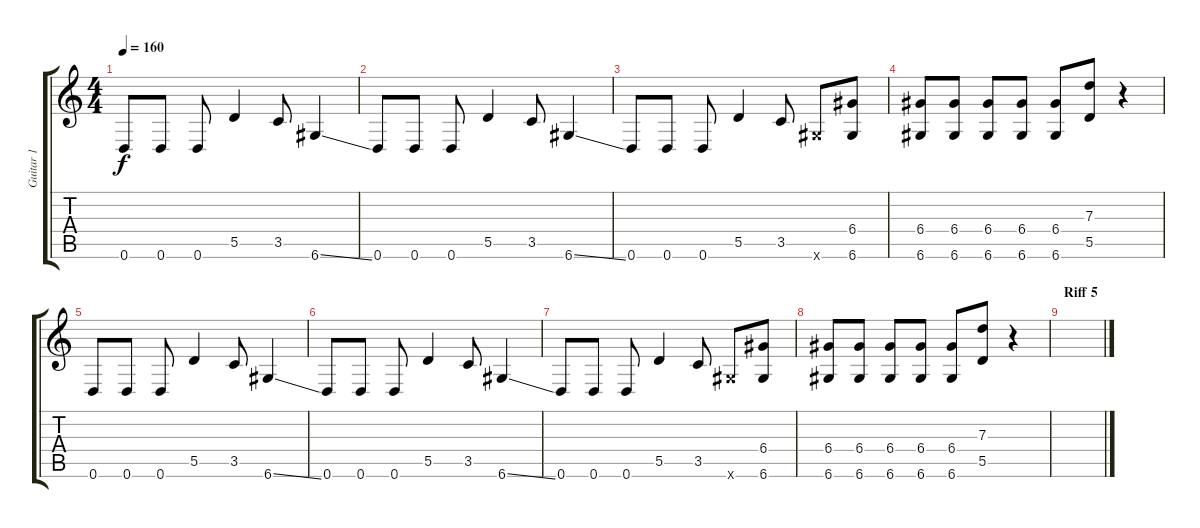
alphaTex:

\track ("Guitar 1" "Guitar 1") {instrument overdrivenguitar}
\staff {score tabs}
\tuning (E4 B3 G3 D3 A2 D2) {hide}
\ts (4 4)
\tempo 160
\clef g2
\ks c
0.6.8{dy f} 0.6.8 0.6.8 5.5.4 3.5.8 6.6{ss}.4 |
0.6.8 0.6.8 0.6.8 5.5.4 3.5.8 6.6{ss}.4 |
0.6.8 0.6.8 0.6.8 5.5.4 3.5.8 6.6{x}.8 (6.4 6.6).8 |
(6.4 6.6).8 (6.4 6.6).8 (6.4 6.6).8 (6.4 6.6).8 (6.4 6.6).8 (7.3 5.5).8 r.4 |
0.6.8 0.6.8 0.6.8 5.5.4 3.5.8 6.6{ss}.4 |
0.6.8 0.6.8 0.6.8 5.5.4 3.5.8 6.6{ss}.4 |
0.6.8 0.6.8 0.6.8 5.5.4 3.5.8 6.6{x}.8 (6.4 6.6).8 |
(6.4 6.6).8 (6.4 6.6).8 (6.4 6.6).8 (6.4 6.6).8 (6.4 6.6).8 (7.3 5.5).8 r.4 |
\section ("" "Riff 5")
